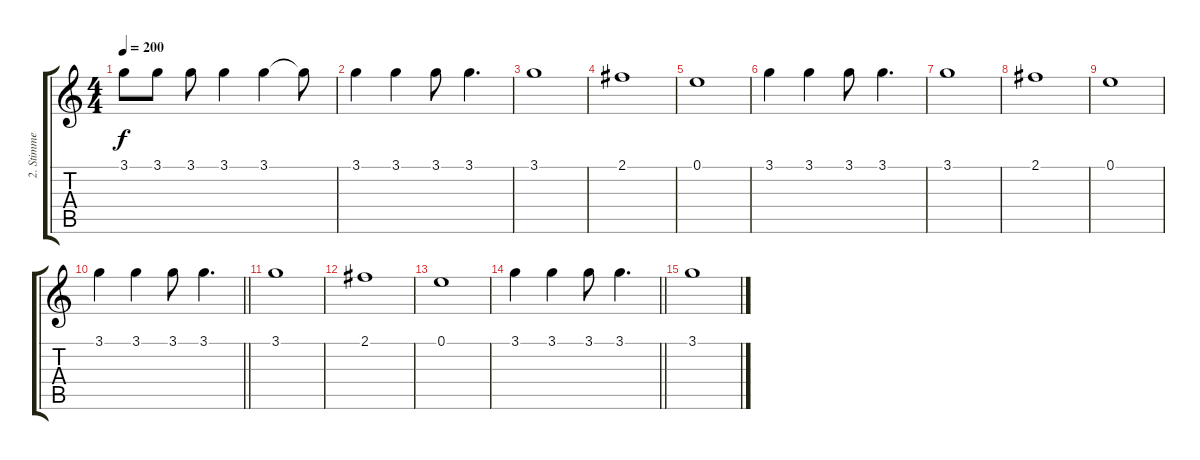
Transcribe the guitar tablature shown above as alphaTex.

\track ("2. Stimme" "2. Stimme") {instrument overdrivenguitar}
\staff {score tabs}
\tuning (E4 B3 G3 D3 A2 E2) {hide}
\ts (4 4)
\tempo 200
\clef g2
\ks c
3.1.8{dy f} 3.1.8 3.1.8 3.1.4 3.1.4 3.1{t}.8 |
3.1.4 3.1.4 3.1.8 3.1.4{d} |
3.1.1 |
2.1.1 |
0.1.1 |
3.1.4 3.1.4 3.1.8 3.1.4{d} |
3.1.1 |
2.1.1 |
0.1.1 |
\barLineRight lightlight
3.1.4 3.1.4 3.1.8 3.1.4{d} |
3.1.1 |
2.1.1 |
0.1.1 |
\barLineRight lightlight
3.1.4 3.1.4 3.1.8 3.1.4{d} |
3.1.1
